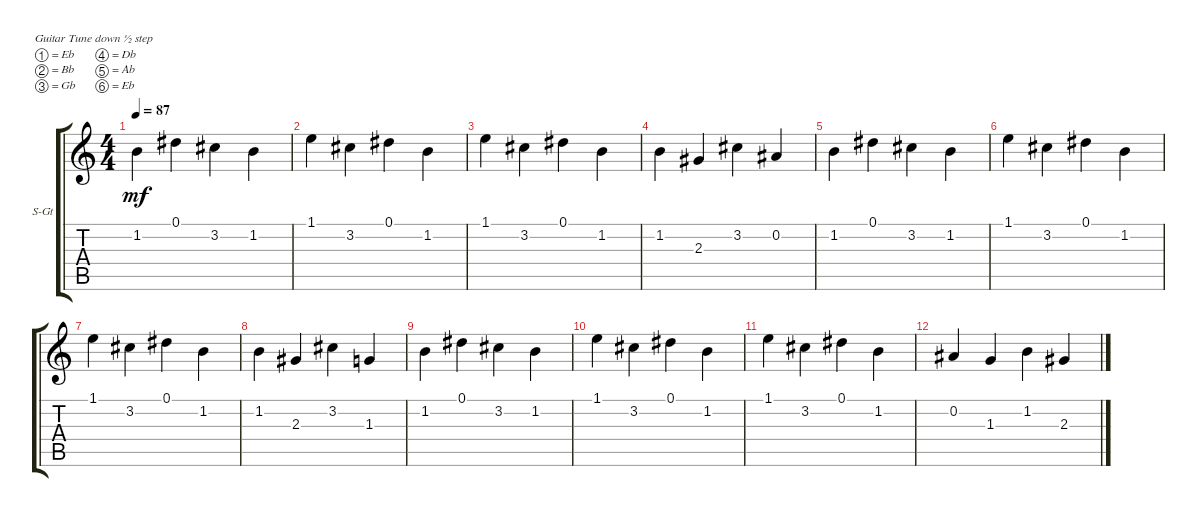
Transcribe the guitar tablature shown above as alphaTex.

\defaultSystemsLayout 4
\bracketExtendMode groupsimilarinstruments
\firstSystemTrackNameOrientation horizontal
\otherSystemsTrackNameOrientation horizontal
\track ("Bass" "S-Gt") {instrument acousticguitarsteel}
\staff {score tabs}
\tuning (Eb4 Bb3 Gb3 Db3 Ab2 Eb2)
\ts (4 4)
\tempo 87
\clef g2
\scale
0.333333
\ks c
1.2.4{dy mf} 0.1.4 3.2.4 1.2.4 |
\scale
0.333333 1.1.4 3.2.4 0.1.4 1.2.4 |
\scale
0.333333 1.1.4 3.2.4 0.1.4 1.2.4 |
\scale
0.333333 1.2.4 2.3.4 3.2.4 0.2.4 |
\scale
0.333333 1.2.4 0.1.4 3.2.4 1.2.4 |
\scale
0.333333 1.1.4 3.2.4 0.1.4 1.2.4 |
\scale
0.333333 1.1.4 3.2.4 0.1.4 1.2.4 |
\scale
0.333333 1.2.4 2.3.4 3.2.4 1.3.4 |
\scale
0.333333 1.2.4 0.1.4 3.2.4 1.2.4 |
\scale
0.333333 1.1.4 3.2.4 0.1.4 1.2.4 |
\scale
0.333333 1.1.4 3.2.4 0.1.4 1.2.4 |
\scale
0.333333 0.2.4 1.3.4 1.2.4 2.3.4 |
\scale
0.333333 |
\scale
0.333333 |
\scale
0.333333 |
\scale
0.333333
